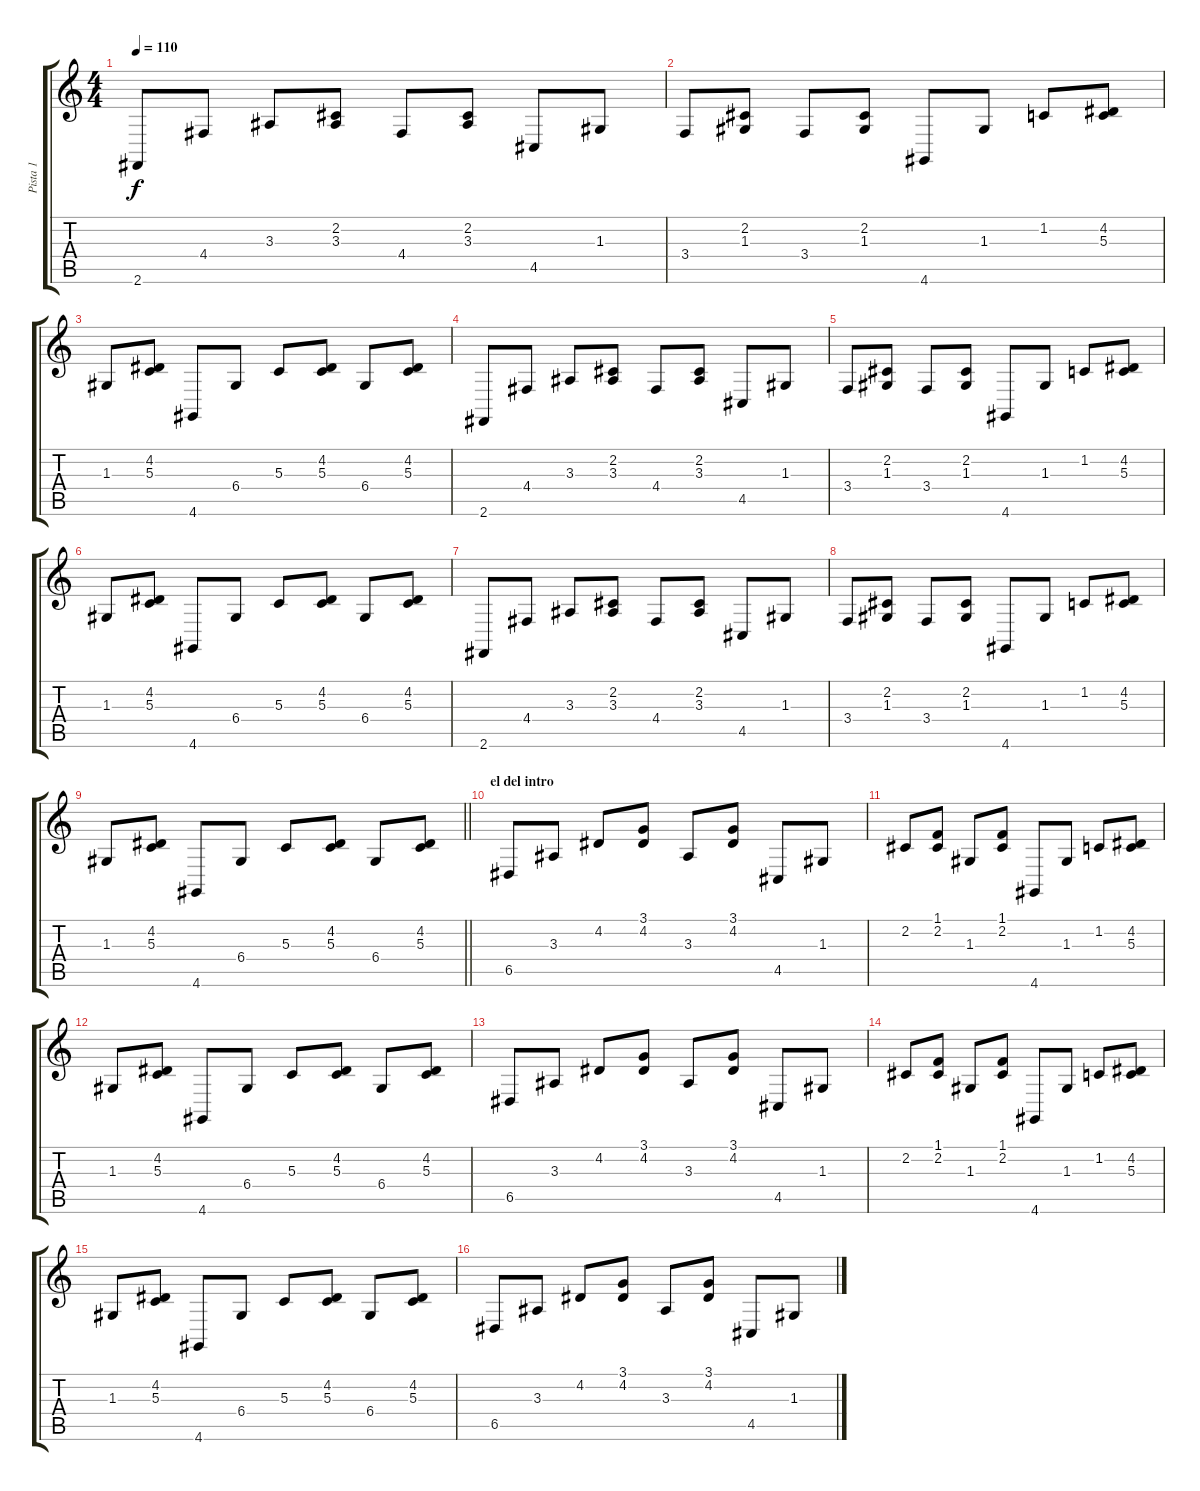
\track ("Pista 1" "Pista 1") {instrument acousticgrandpiano}
\staff {score tabs}
\tuning (E4 B3 G3 D3 A2 E2) {hide}
\ts (4 4)
\tempo 110
\clef g2
\ks c
2.6.8{dy f} 4.4.8 3.3.8 (2.2 3.3).8 4.4.8 (2.2 3.3).8 4.5.8 1.3.8 |
3.4.8 (2.2 1.3).8 3.4.8 (2.2 1.3).8 4.6.8 1.3.8 1.2.8 (4.2 5.3).8 |
1.3.8 (4.2 5.3).8 4.6.8 6.4.8 5.3.8 (4.2 5.3).8 6.4.8 (4.2 5.3).8 |
2.6.8 4.4.8 3.3.8 (2.2 3.3).8 4.4.8 (2.2 3.3).8 4.5.8 1.3.8 |
3.4.8 (2.2 1.3).8 3.4.8 (2.2 1.3).8 4.6.8 1.3.8 1.2.8 (4.2 5.3).8 |
1.3.8 (4.2 5.3).8 4.6.8 6.4.8 5.3.8 (4.2 5.3).8 6.4.8 (4.2 5.3).8 |
2.6.8 4.4.8 3.3.8 (2.2 3.3).8 4.4.8 (2.2 3.3).8 4.5.8 1.3.8 |
3.4.8 (2.2 1.3).8 3.4.8 (2.2 1.3).8 4.6.8 1.3.8 1.2.8 (4.2 5.3).8 |
\barLineRight lightlight
1.3.8 (4.2 5.3).8 4.6.8 6.4.8 5.3.8 (4.2 5.3).8 6.4.8 (4.2 5.3).8 |
\section ("" "el del intro")
6.5.8 3.3.8 4.2.8 (3.1 4.2).8 3.3.8 (3.1 4.2).8 4.5.8 1.3.8 |
2.2.8 (1.1 2.2).8 1.3.8 (1.1 2.2).8 4.6.8 1.3.8 1.2.8 (4.2 5.3).8 |
1.3.8 (4.2 5.3).8 4.6.8 6.4.8 5.3.8 (4.2 5.3).8 6.4.8 (4.2 5.3).8 |
6.5.8 3.3.8 4.2.8 (3.1 4.2).8 3.3.8 (3.1 4.2).8 4.5.8 1.3.8 |
2.2.8 (1.1 2.2).8 1.3.8 (1.1 2.2).8 4.6.8 1.3.8 1.2.8 (4.2 5.3).8 |
1.3.8 (4.2 5.3).8 4.6.8 6.4.8 5.3.8 (4.2 5.3).8 6.4.8 (4.2 5.3).8 |
6.5.8 3.3.8 4.2.8 (3.1 4.2).8 3.3.8 (3.1 4.2).8 4.5.8 1.3.8
